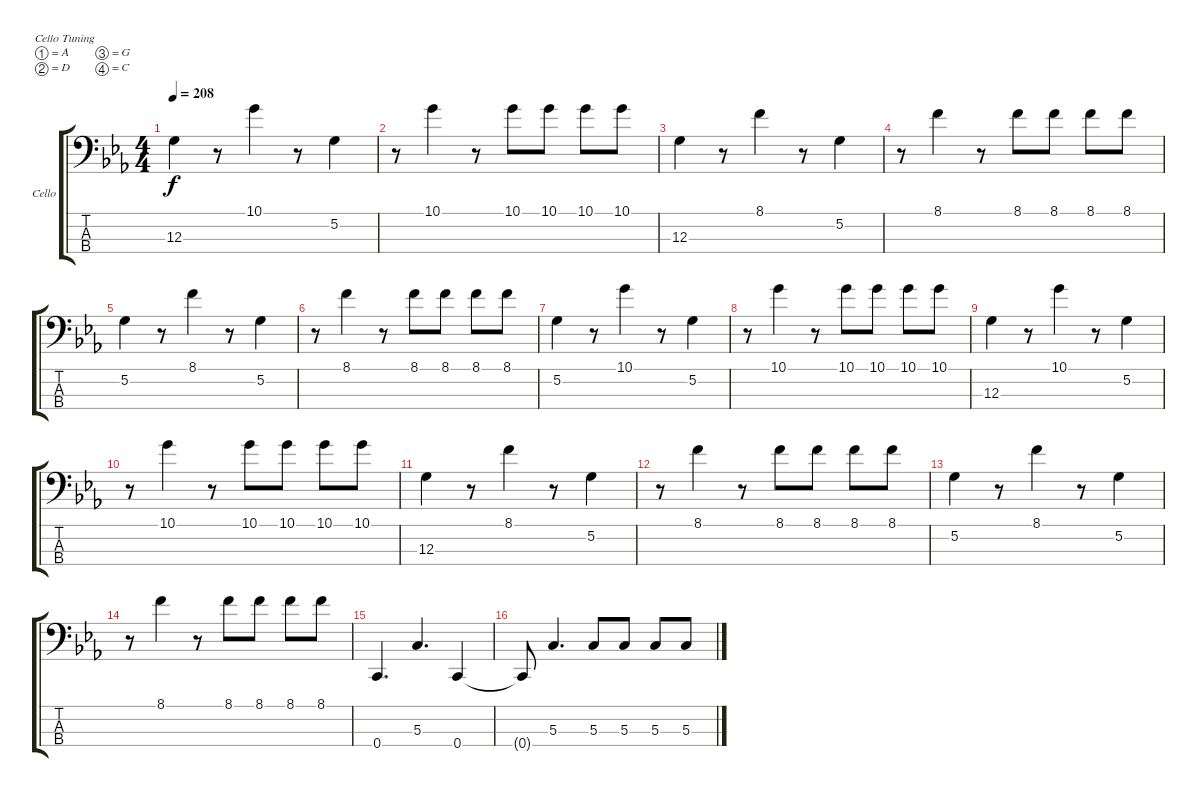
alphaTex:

\defaultSystemsLayout 4
\bracketExtendMode groupsimilarinstruments
\firstSystemTrackNameOrientation horizontal
\otherSystemsTrackNameOrientation horizontal
\track ("Cello" "Cello") {instrument cello}
\staff {score tabs}
\tuning (A3 D3 G2 C2)
\ts (4 4)
\tempo 208
\clef f4
\ks eb
12.3.4{dy f} r.8 10.1.4 r.8 5.2.4 |
r.8 10.1.4 r.8 10.1.8 10.1.8 10.1.8 10.1.8 |
12.3.4 r.8 8.1.4 r.8 5.2.4 |
r.8 8.1.4 r.8 8.1.8 8.1.8 8.1.8 8.1.8 |
5.2.4 r.8 8.1.4 r.8 5.2.4 |
r.8 8.1.4 r.8 8.1.8 8.1.8 8.1.8 8.1.8 |
5.2.4 r.8 10.1.4 r.8 5.2.4 |
r.8 10.1.4 r.8 10.1.8 10.1.8 10.1.8 10.1.8 |
12.3.4 r.8 10.1.4 r.8 5.2.4 |
r.8 10.1.4 r.8 10.1.8 10.1.8 10.1.8 10.1.8 |
12.3.4 r.8 8.1.4 r.8 5.2.4 |
r.8 8.1.4 r.8 8.1.8 8.1.8 8.1.8 8.1.8 |
5.2.4 r.8 8.1.4 r.8 5.2.4 |
r.8 8.1.4 r.8 8.1.8 8.1.8 8.1.8 8.1.8 |
0.4.4{d} 5.3.4{d} 0.4.4 |
0.4{t}.8 5.3.4{d} 5.3.8 5.3.8 5.3.8 5.3.8
